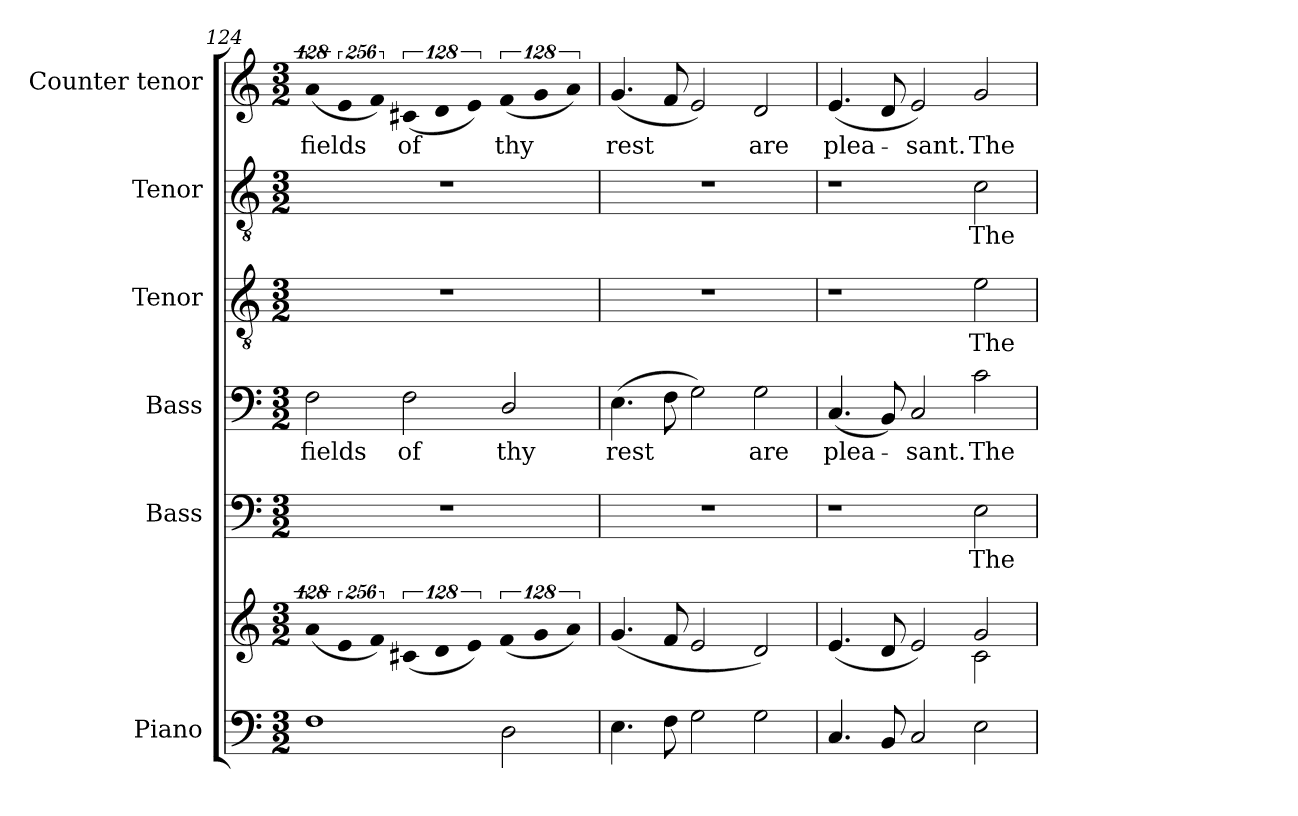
**kern	**kern	**kern	**text	**kern	**text	**kern	**text	**kern	**text	**kern	**text
*part6	*part6	*part5	*part5	*part4	*part4	*part3	*part3	*part2	*part2	*part1	*part1
*staff7	*staff6	*staff5	*staff5	*staff4	*staff4	*staff3	*staff3	*staff2	*staff2	*staff1	*staff1
*I"Piano	*	*I"Bass	*	*I"Bass	*	*I"Tenor	*	*I"Tenor	*	*I"Counter tenor	*
*I'Pno.	*	*I'B.	*	*I'B.	*	*I'T.	*	*I'T.	*	*	*
!!LO:PB:g=z
*clefF4	*clefG2	*clefF4	*	*clefF4	*	*clefGv2	*	*clefGv2	*	*clefG2	*
*	*	*	*	*	*	*ITrd7c12	*	*ITrd7c12	*	*	*
*k[]	*k[]	*k[]	*	*k[]	*	*k[]	*	*k[]	*	*k[]	*
*C:	*C:	*C:	*	*C:	*	*C:	*	*C:	*	*C:	*
*M3/2	*M3/2	*M3/2	*	*M3/2	*	*M3/2	*	*M3/2	*	*M3/2	*
=124	=124	=124	=124	=124	=124	=124	=124	=124	=124	=124	=124
!	!LO:N:vis=4	!LO:N:vis=1	!	!	!	!	!	!	!	!	!
!	!	!	!	!	!LO:LY:b:color=#000000	!LO:N:vis=1	!	!LO:N:vis=1	!	!LO:N:vis=4	!
!	!	!	!	!	!	!	!	!	!	!	!LO:LY:b:color=#000000
1Fi	(512%85ai/	1.r	.	2Fi\	fields	1.r	.	1.r	.	(512%85ai/	fields
!	!LO:N:vis=4	!	!	!	!	!	!	!	!	!LO:N:vis=4	!
.	1024%171ei/	.	.	.	.	.	.	.	.	1024%171ei/	.
!	!LO:N:vis=4	!	!	!	!	!	!	!	!	!LO:N:vis=4	!
.	1024%171fi/)	.	.	.	.	.	.	.	.	1024%171fi/)	.
!	!LO:N:vis=4	!	!	!	!	!	!	!	!	!	!
!	!	!	!	!	!LO:LY:b:color=#000000	!	!	!	!	!LO:N:vis=4	!
!	!	!	!	!	!	!	!	!	!	!	!LO:LY:b:color=#000000
.	(512%85c#Xi/	.	.	2Fi\	of	.	.	.	.	(512%85c#Xi/	of
!	!LO:N:vis=4	!	!	!	!	!	!	!	!	!LO:N:vis=4	!
.	1024%171di/	.	.	.	.	.	.	.	.	1024%171di/	.
!	!LO:N:vis=4	!	!	!	!	!	!	!	!	!LO:N:vis=4	!
.	1024%171ei/)	.	.	.	.	.	.	.	.	1024%171ei/)	.
!	!LO:N:vis=4	!	!	!	!	!	!	!	!	!	!
!	!	!	!	!	!LO:LY:b:color=#000000	!	!	!	!	!LO:N:vis=4	!
!	!	!	!	!	!	!	!	!	!	!	!LO:LY:b:color=#000000
2Di\	(512%85fi/	.	.	2Di/	thy	.	.	.	.	(512%85fi/	thy
!	!LO:N:vis=4	!	!	!	!	!	!	!	!	!LO:N:vis=4	!
.	1024%171gi/	.	.	.	.	.	.	.	.	1024%171gi/	.
!	!LO:N:vis=4	!	!	!	!	!	!	!	!	!LO:N:vis=4	!
.	1024%171ai/)	.	.	.	.	.	.	.	.	1024%171ai/)	.
=125	=125	=125	=125	=125	=125	=125	=125	=125	=125	=125	=125
!	!	!LO:N:vis=1	!	!	!	!	!	!	!	!	!
!	!	!	!	!	!LO:LY:b:color=#000000	!LO:N:vis=1	!	!LO:N:vis=1	!	!	!
!	!	!	!	!	!	!	!	!	!	!	!LO:LY:b:color=#000000
4.Ei\	(4.gi/	1.r	.	(4.Ei\	rest	1.r	.	1.r	.	(4.gi/	rest
8Fi\	8fi/	.	.	8Fi\	.	.	.	.	.	8fi/	.
2Gi\	2ei/	.	.	2Gi\)	.	.	.	.	.	2ei/)	.
!	!	!	!	!	!LO:LY:b:color=#000000	!	!	!	!	!	!
!	!	!	!	!	!	!	!	!	!	!	!LO:LY:b:color=#000000
2Gi\	2di/)	.	.	2Gi\	are	.	.	.	.	2di/	are
=126	=126	=126	=126	=126	=126	=126	=126	=126	=126	=126	=126
*	*^	*	*	*	*	*	*	*	*	*	*
!	!	!	!	!	!	!LO:LY:b:color=#000000	!	!	!	!	!	!
!	!	!	!	!	!	!	!	!	!	!	!	!LO:LY:b:color=#000000
4.Ci/	(4.ei/	1ryy	1r	.	(4.Ci/	plea-	1r	.	1r	.	(4.ei/	plea-
8BBi/	8di/	.	.	.	8BBi/)	.	.	.	.	.	8di/	.
!	!	!	!	!	!	!LO:LY:b:color=#000000	!	!	!	!	!	!
!	!	!	!	!	!	!	!	!	!	!	!	!LO:LY:b:color=#000000
2Ci/	2ei/)	.	.	.	2Ci/	-sant.	.	.	.	.	2ei/)	-sant.
!	!	!	!	!LO:LY:b:color=#000000	!	!	!	!	!	!	!	!
!	!	!	!	!	!	!LO:LY:b:color=#000000	!	!	!	!	!	!
!	!	!	!	!	!	!	!	!LO:LY:b:color=#000000	!	!	!	!
!	!	!	!	!	!	!	!	!	!	!LO:LY:b:color=#000000	!	!
!	!	!	!	!	!	!	!	!	!	!	!	!LO:LY:b:color=#000000
2Ei\	2gi/	2ci\	2Ei\	The	2ci\	The	2Ei\	The	2Ci\	The	2gi/	The
*	*v	*v	*	*	*	*	*	*	*	*	*	*
=	=	=	=	=	=	=	=	=	=	=	=
*-	*-	*-	*-	*-	*-	*-	*-	*-	*-	*-	*-
